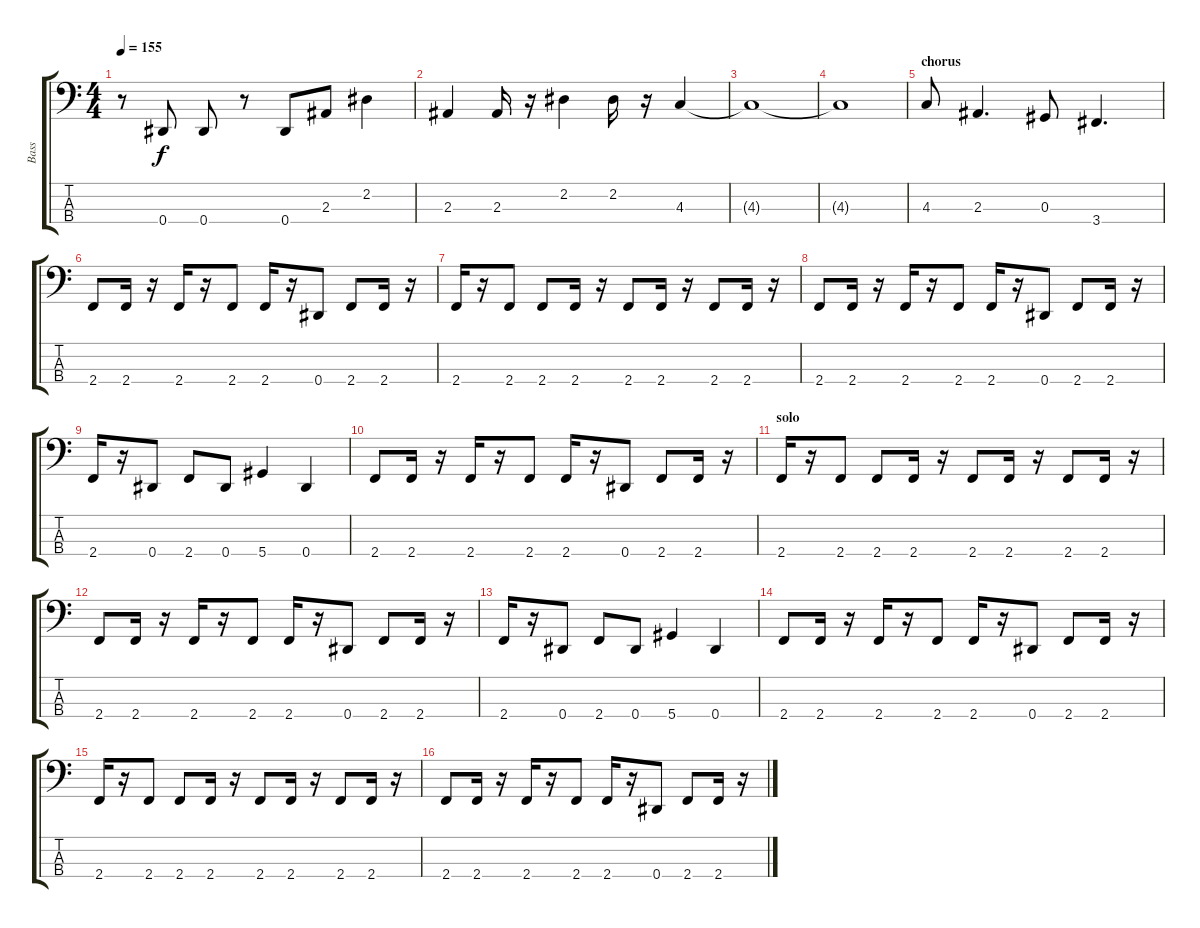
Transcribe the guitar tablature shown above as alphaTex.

\track ("Bass" "Bass") {instrument electricbassfinger}
\staff {score tabs}
\tuning (Gb2 Db2 Ab1 Eb1) {hide}
\ts (4 4)
\tempo 155
\clef f4
\ks c
r.8{dy f} 0.4.8 0.4.8 r.8 0.4.8 2.3.8 2.2.4 |
2.3.4 2.3.16 r.16 2.2.4 2.2.16 r.16 4.3.4 |
4.3{t}.1 |
4.3{t}.1 |
\section ("" "chorus")
4.3.8 2.3.4{d} 0.3.8 3.4.4{d} |
2.4.8 2.4.16 r.16 2.4.16 r.16 2.4.8 2.4.16 r.16 0.4.8 2.4.8 2.4.16 r.16 |
2.4.16 r.16 2.4.8 2.4.8 2.4.16 r.16 2.4.8 2.4.16 r.16 2.4.8 2.4.16 r.16 |
2.4.8 2.4.16 r.16 2.4.16 r.16 2.4.8 2.4.16 r.16 0.4.8 2.4.8 2.4.16 r.16 |
2.4.16 r.16 0.4.8 2.4.8 0.4.8 5.4.4 0.4.4 |
2.4.8 2.4.16 r.16 2.4.16 r.16 2.4.8 2.4.16 r.16 0.4.8 2.4.8 2.4.16 r.16 |
\section ("" "solo")
2.4.16 r.16 2.4.8 2.4.8 2.4.16 r.16 2.4.8 2.4.16 r.16 2.4.8 2.4.16 r.16 |
2.4.8 2.4.16 r.16 2.4.16 r.16 2.4.8 2.4.16 r.16 0.4.8 2.4.8 2.4.16 r.16 |
2.4.16 r.16 0.4.8 2.4.8 0.4.8 5.4.4 0.4.4 |
\section ("" "")
2.4.8 2.4.16 r.16 2.4.16 r.16 2.4.8 2.4.16 r.16 0.4.8 2.4.8 2.4.16 r.16 |
2.4.16 r.16 2.4.8 2.4.8 2.4.16 r.16 2.4.8 2.4.16 r.16 2.4.8 2.4.16 r.16 |
2.4.8 2.4.16 r.16 2.4.16 r.16 2.4.8 2.4.16 r.16 0.4.8 2.4.8 2.4.16 r.16
